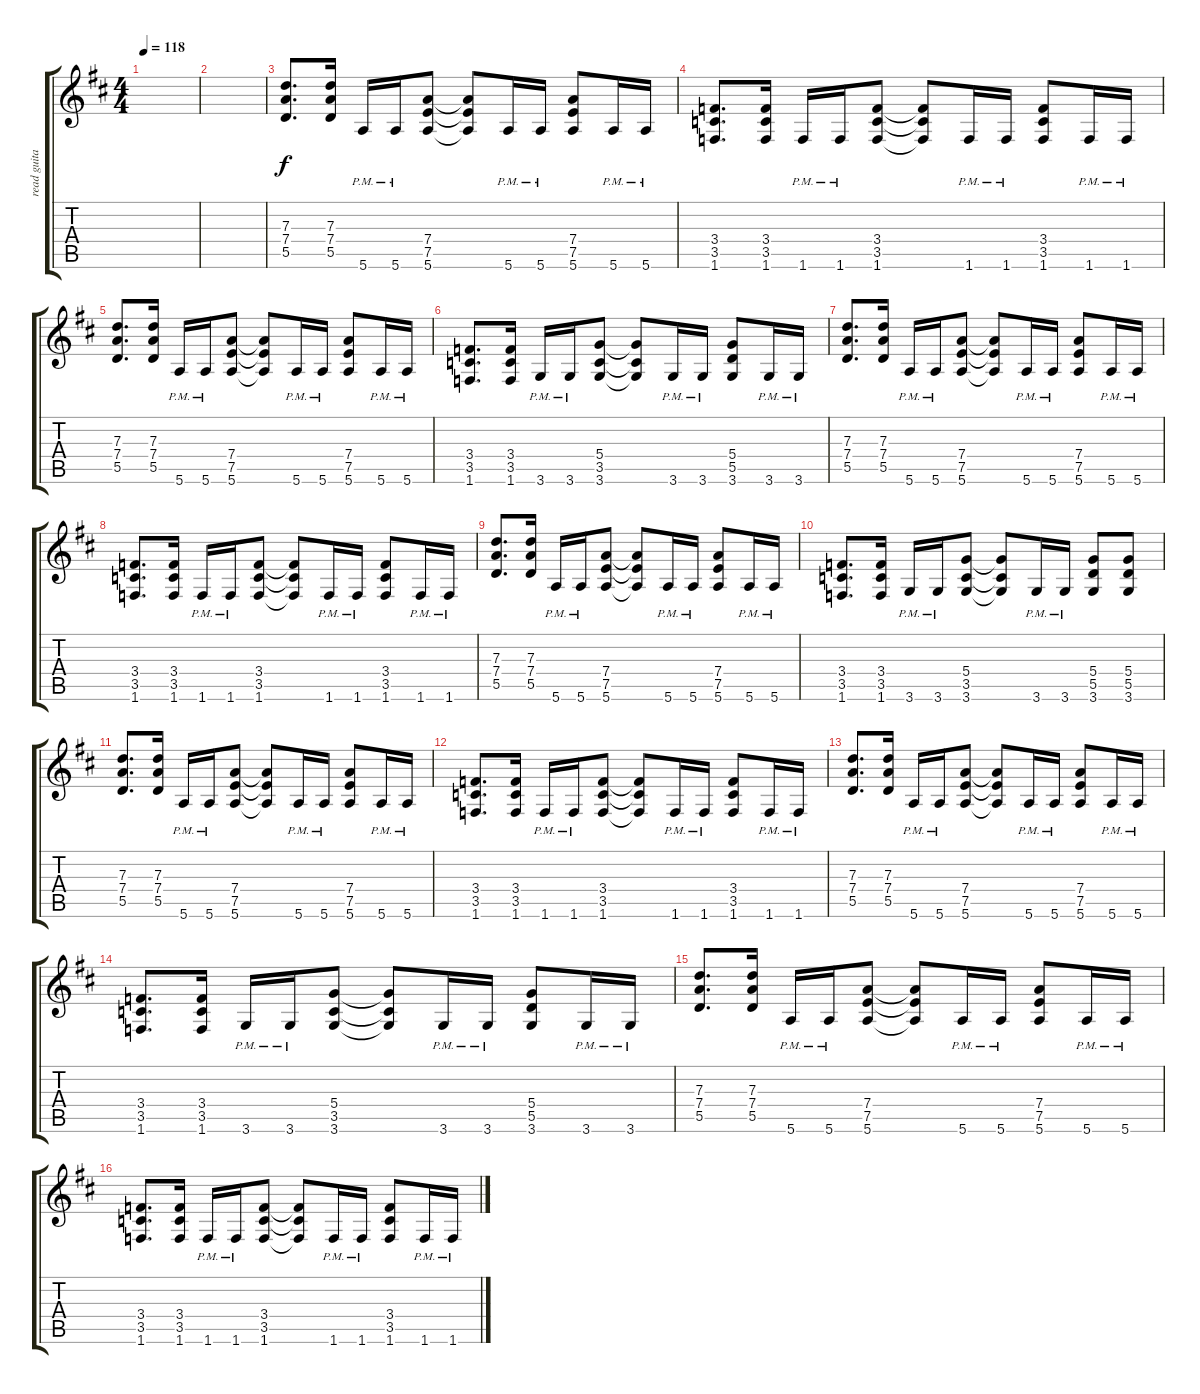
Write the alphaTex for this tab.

\track ("read guitar" "read guita") {instrument overdrivenguitar}
\staff {score tabs}
\tuning (E4 B3 G3 D3 A2 E2) {hide}
\ts (4 4)
\tempo 118
\clef g2
\ks d
|
|
(7.3 7.4 5.5).8{d} (7.3 7.4 5.5).16 5.6{pm}.16 5.6{pm}.16 (7.4 7.5 5.6).8 (7.4{t} 7.5{t} 5.6{t}).8 5.6{pm}.16 5.6{pm}.16 (7.4 7.5 5.6).8 5.6{pm}.16 5.6{pm}.16 |
(3.4 3.5 1.6).8{d} (3.4 3.5 1.6).16 1.6{pm}.16 1.6{pm}.16 (3.4 3.5 1.6).8 (3.4{t} 3.5{t} 1.6{t}).8 1.6{pm}.16 1.6{pm}.16 (3.4 3.5 1.6).8 1.6{pm}.16 1.6{pm}.16 |
(7.3 7.4 5.5).8{d} (7.3 7.4 5.5).16 5.6{pm}.16 5.6{pm}.16 (7.4 7.5 5.6).8 (7.4{t} 7.5{t} 5.6{t}).8 5.6{pm}.16 5.6{pm}.16 (7.4 7.5 5.6).8 5.6{pm}.16 5.6{pm}.16 |
(3.4 3.5 1.6).8{d} (3.4 3.5 1.6).16 3.6{pm}.16 3.6{pm}.16 (5.4 3.5 3.6).8 (5.4{t} 3.5{t} 3.6{t}).8 3.6{pm}.16 3.6{pm}.16 (5.4 5.5 3.6).8 3.6{pm}.16 3.6{pm}.16 |
(7.3 7.4 5.5).8{d} (7.3 7.4 5.5).16 5.6{pm}.16 5.6{pm}.16 (7.4 7.5 5.6).8 (7.4{t} 7.5{t} 5.6{t}).8 5.6{pm}.16 5.6{pm}.16 (7.4 7.5 5.6).8 5.6{pm}.16 5.6{pm}.16 |
(3.4 3.5 1.6).8{d} (3.4 3.5 1.6).16 1.6{pm}.16 1.6{pm}.16 (3.4 3.5 1.6).8 (3.4{t} 3.5{t} 1.6{t}).8 1.6{pm}.16 1.6{pm}.16 (3.4 3.5 1.6).8 1.6{pm}.16 1.6{pm}.16 |
(7.3 7.4 5.5).8{d} (7.3 7.4 5.5).16 5.6{pm}.16 5.6{pm}.16 (7.4 7.5 5.6).8 (7.4{t} 7.5{t} 5.6{t}).8 5.6{pm}.16 5.6{pm}.16 (7.4 7.5 5.6).8 5.6{pm}.16 5.6{pm}.16 |
(3.4 3.5 1.6).8{d} (3.4 3.5 1.6).16 3.6{pm}.16 3.6{pm}.16 (5.4 3.5 3.6).8 (5.4{t} 3.5{t} 3.6{t}).8 3.6{pm}.16 3.6{pm}.16 (5.4 5.5 3.6).8 (5.4 5.5 3.6).8 |
(7.3 7.4 5.5).8{d} (7.3 7.4 5.5).16 5.6{pm}.16 5.6{pm}.16 (7.4 7.5 5.6).8 (7.4{t} 7.5{t} 5.6{t}).8 5.6{pm}.16 5.6{pm}.16 (7.4 7.5 5.6).8 5.6{pm}.16 5.6{pm}.16 |
(3.4 3.5 1.6).8{d} (3.4 3.5 1.6).16 1.6{pm}.16 1.6{pm}.16 (3.4 3.5 1.6).8 (3.4{t} 3.5{t} 1.6{t}).8 1.6{pm}.16 1.6{pm}.16 (3.4 3.5 1.6).8 1.6{pm}.16 1.6{pm}.16 |
(7.3 7.4 5.5).8{d} (7.3 7.4 5.5).16 5.6{pm}.16 5.6{pm}.16 (7.4 7.5 5.6).8 (7.4{t} 7.5{t} 5.6{t}).8 5.6{pm}.16 5.6{pm}.16 (7.4 7.5 5.6).8 5.6{pm}.16 5.6{pm}.16 |
(3.4 3.5 1.6).8{d} (3.4 3.5 1.6).16 3.6{pm}.16 3.6{pm}.16 (5.4 3.5 3.6).8 (5.4{t} 3.5{t} 3.6{t}).8 3.6{pm}.16 3.6{pm}.16 (5.4 5.5 3.6).8 3.6{pm}.16 3.6{pm}.16 |
(7.3 7.4 5.5).8{d} (7.3 7.4 5.5).16 5.6{pm}.16 5.6{pm}.16 (7.4 7.5 5.6).8 (7.4{t} 7.5{t} 5.6{t}).8 5.6{pm}.16 5.6{pm}.16 (7.4 7.5 5.6).8 5.6{pm}.16 5.6{pm}.16 |
(3.4 3.5 1.6).8{d} (3.4 3.5 1.6).16 1.6{pm}.16 1.6{pm}.16 (3.4 3.5 1.6).8 (3.4{t} 3.5{t} 1.6{t}).8 1.6{pm}.16 1.6{pm}.16 (3.4 3.5 1.6).8 1.6{pm}.16 1.6{pm}.16
